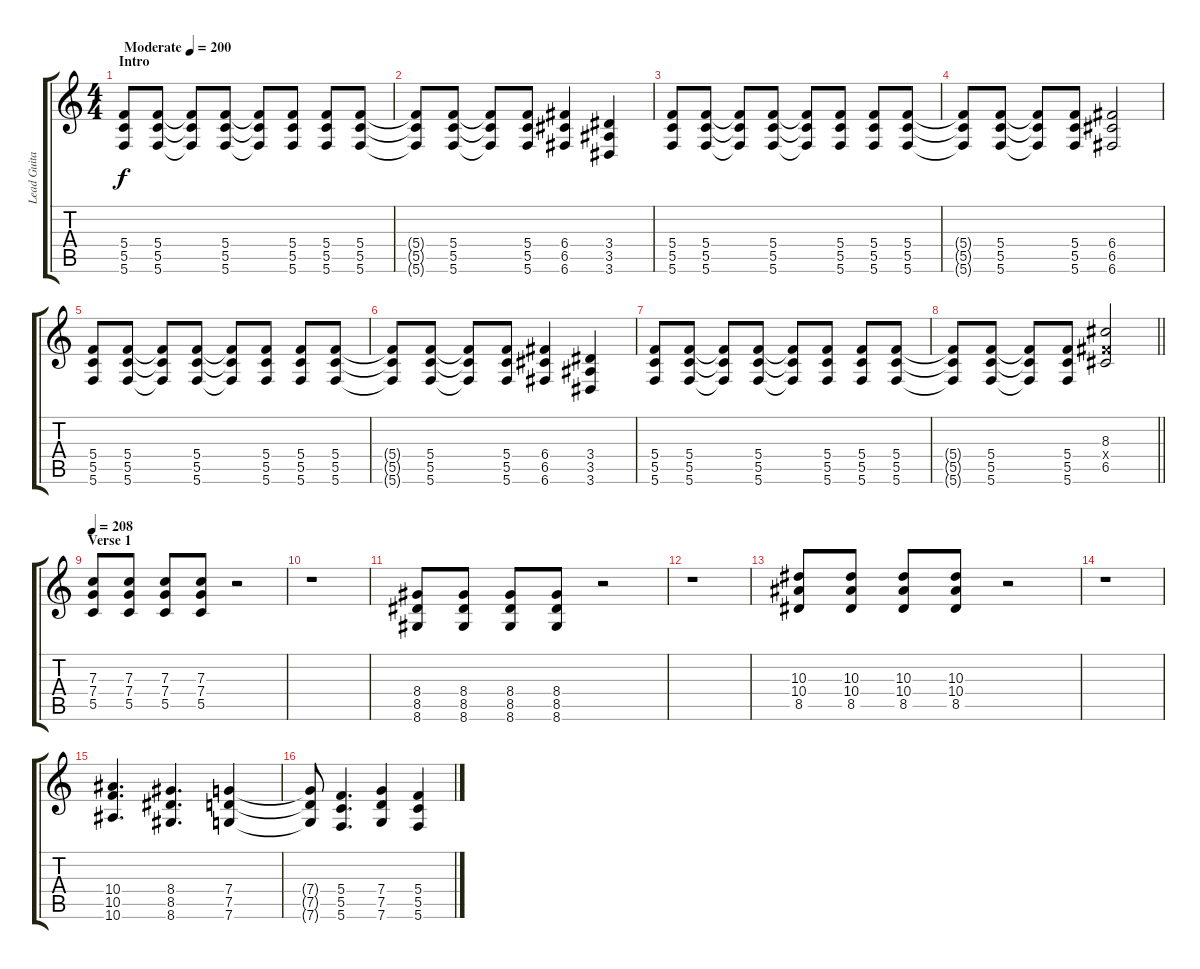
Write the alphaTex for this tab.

\track ("Lead Guitar" "Lead Guita") {instrument distortionguitar}
\staff {score tabs}
\tuning (D4 A3 F3 C3 G2 C2) {hide}
\ts (4 4)
\section ("" "Intro")
\tempo (200 "Moderate")
\clef g2
\ks c
(5.4 5.5 5.6).8{dy f instrument distortionguitar} (5.4 5.5 5.6).8 (5.4{t} 5.5{t} 5.6{t}).8 (5.4 5.5 5.6).8 (5.4{t} 5.5{t} 5.6{t}).8 (5.4 5.5 5.6).8 (5.4 5.5 5.6).8 (5.4 5.5 5.6).8 |
(5.4{t} 5.5{t} 5.6{t}).8 (5.4 5.5 5.6).8 (5.4{t} 5.5{t} 5.6{t}).8 (5.4 5.5 5.6).8 (6.4 6.5 6.6).4 (3.4 3.5 3.6).4 |
(5.4 5.5 5.6).8 (5.4 5.5 5.6).8 (5.4{t} 5.5{t} 5.6{t}).8 (5.4 5.5 5.6).8 (5.4{t} 5.5{t} 5.6{t}).8 (5.4 5.5 5.6).8 (5.4 5.5 5.6).8 (5.4 5.5 5.6).8 |
(5.4{t} 5.5{t} 5.6{t}).8 (5.4 5.5 5.6).8 (5.4{t} 5.5{t} 5.6{t}).8 (5.4 5.5 5.6).8 (6.4 6.5 6.6).2 |
(5.4 5.5 5.6).8 (5.4 5.5 5.6).8 (5.4{t} 5.5{t} 5.6{t}).8 (5.4 5.5 5.6).8 (5.4{t} 5.5{t} 5.6{t}).8 (5.4 5.5 5.6).8 (5.4 5.5 5.6).8 (5.4 5.5 5.6).8 |
(5.4{t} 5.5{t} 5.6{t}).8 (5.4 5.5 5.6).8 (5.4{t} 5.5{t} 5.6{t}).8 (5.4 5.5 5.6).8 (6.4 6.5 6.6).4 (3.4 3.5 3.6).4 |
(5.4 5.5 5.6).8 (5.4 5.5 5.6).8 (5.4{t} 5.5{t} 5.6{t}).8 (5.4 5.5 5.6).8 (5.4{t} 5.5{t} 5.6{t}).8 (5.4 5.5 5.6).8 (5.4 5.5 5.6).8 (5.4 5.5 5.6).8 |
\barLineRight lightlight
(5.4{t} 5.5{t} 5.6{t}).8 (5.4 5.5 5.6).8 (5.4{t} 5.5{t} 5.6{t}).8 (5.4 5.5 5.6).8 (8.3 6.4{x} 6.5).2 |
\section ("" "Verse 1")
\tempo 208
(7.3 7.4 5.5).8 (7.3 7.4 5.5).8 (7.3 7.4 5.5).8 (7.3 7.4 5.5).8 r.2 |
r.1 |
(8.4 8.5 8.6).8 (8.4 8.5 8.6).8 (8.4 8.5 8.6).8 (8.4 8.5 8.6).8 r.2 |
r.1 |
(10.3 10.4 8.5).8 (10.3 10.4 8.5).8 (10.3 10.4 8.5).8 (10.3 10.4 8.5).8 r.2 |
r.1 |
(10.4 10.5 10.6).4{d} (8.4 8.5 8.6).4{d} (7.4 7.5 7.6).4 |
(7.4{t} 7.5{t} 7.6{t}).8 (5.4 5.5 5.6).4{d} (7.4 7.5 7.6).4 (5.4 5.5 5.6).4
